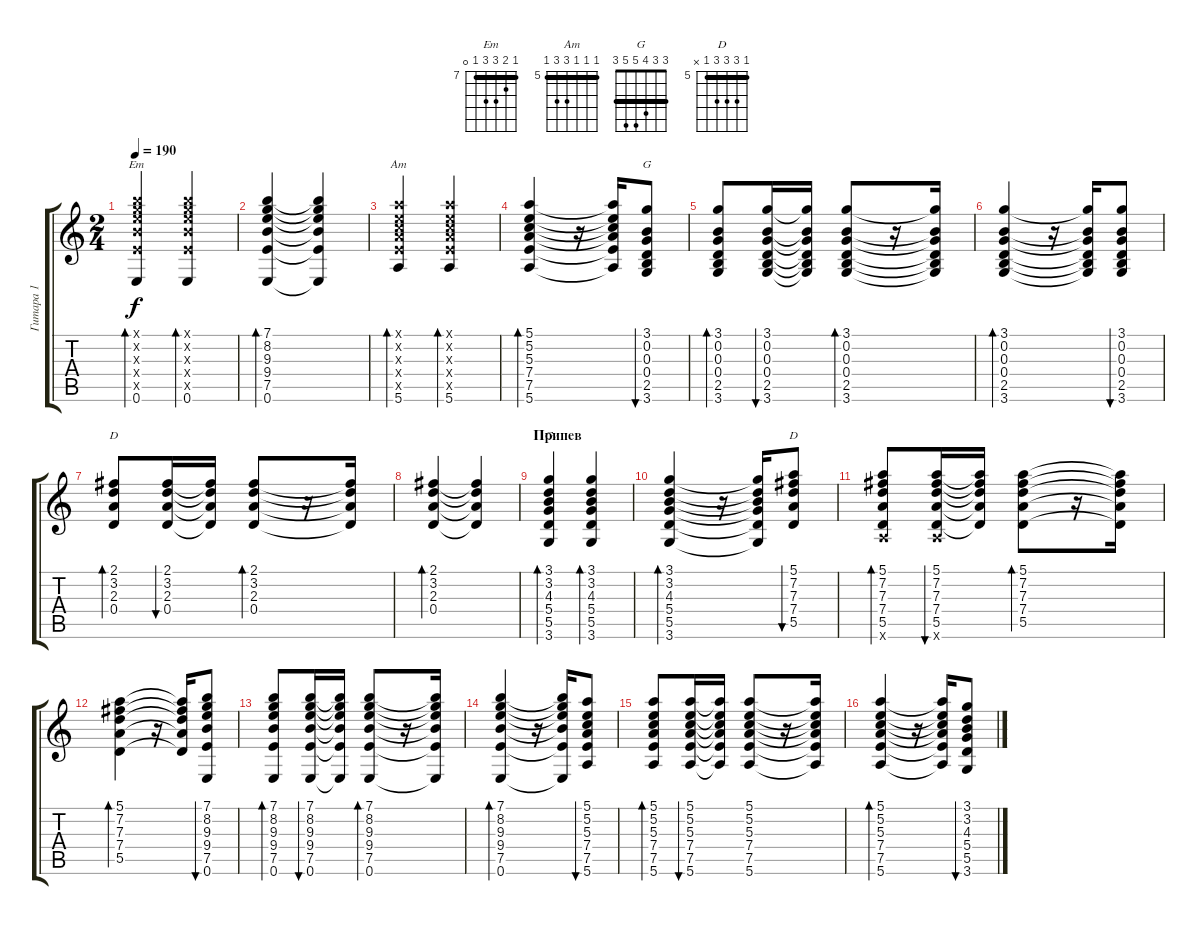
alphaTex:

\track ("Гитара 1" "Гитара 1") {instrument overdrivenguitar}
\staff {score tabs}
\tuning (E4 B3 G3 D3 A2 E2) {hide}
\chord ("Em" 7 8 9 9 7 0) {firstfret 7 barre 7}
\chord ("Am" 5 5 5 7 7 5) {firstfret 5 barre 5}
\chord ("G" 3 0 0 0 2 3)
\chord ("D" 2 3 2 0 x x) {barre 2}
\chord ("G" 3 3 4 5 5 3) {barre 3}
\chord ("D" 5 7 7 7 5 x) {firstfret 5 barre 5}
\ts (2 4)
\tempo 190
\clef g2
\ks c
(7.1{x} 8.2{x} 9.3{x} 9.4{x} 7.5{x} 0.6).4{bd 60 ch "Em" dy f} (7.1{x} 8.2{x} 9.3{x} 9.4{x} 7.5{x} 0.6).4{bd 60} |
(7.1 8.2 9.3 9.4 7.5 0.6).4{bd 60} (7.1{t} 8.2{t} 9.3{t} 9.4{t} 7.5{t} 0.6{t}).4 |
(5.1{x} 5.2{x} 5.3{x} 7.4{x} 7.5{x} 5.6).4{bd 60 ch "Am"} (5.1{x} 5.2{x} 5.3{x} 7.4{x} 7.5{x} 5.6).4{bd 60} |
(5.1 5.2 5.3 7.4 7.5 5.6).4{bd 60} r.16 (5.1{t} 5.2{t} 5.3{t} 7.4{t} 7.5{t} 5.6{t}).16 (3.1 0.2 0.3 0.4 2.5 3.6).8{bu 60 ch "G"} |
(3.1 0.2 0.3 0.4 2.5 3.6).8{bd 60} (3.1 0.2 0.3 0.4 2.5 3.6).16{bu 60} (3.1{t} 0.2{t} 0.3{t} 0.4{t} 2.5{t} 3.6{t}).16 (3.1 0.2 0.3 0.4 2.5 3.6).8{bd 60} r.16 (3.1{t} 0.2{t} 0.3{t} 0.4{t} 2.5{t} 3.6{t}).16 |
(3.1 0.2 0.3 0.4 2.5 3.6).4{bd 60} r.16 (3.1{t} 0.2{t} 0.3{t} 0.4{t} 2.5{t} 3.6{t}).16 (3.1 0.2 0.3 0.4 2.5 3.6).8{bu 60} |
(2.1 3.2 2.3 0.4).8{bd 60 ch "D"} (2.1 3.2 2.3 0.4).16{bu 60} (2.1{t} 3.2{t} 2.3{t} 0.4{t}).16 (2.1 3.2 2.3 0.4).8{bd 60} r.16 (2.1{t} 3.2{t} 2.3{t} 0.4{t}).16 |
(2.1 3.2 2.3 0.4).4{bd 60} (2.1{t} 3.2{t} 2.3{t} 0.4{t}).4 |
\section ("" "Припев")
(3.1 3.2 4.3 5.4 5.5 3.6).4{bd 60 ch "G"} (3.1 3.2 4.3 5.4 5.5 3.6).4{bd 60} |
(3.1 3.2 4.3 5.4 5.5 3.6).4{bd 60} r.16 (3.1{t} 3.2{t} 4.3{t} 5.4{t} 5.5{t} 3.6{t}).16 (5.1 7.2 7.3 7.4 5.5).8{bu 60 ch "D"} |
(5.1 7.2 7.3 7.4 5.5 5.6{x}).8{bd 60} (5.1 7.2 7.3 7.4 5.5 5.6{x}).16{bu 60} (5.1{t} 7.2{t} 7.3{t} 7.4{t} 5.5{t}).16 (5.1 7.2 7.3 7.4 5.5).8{bd 60} r.16 (5.1{t} 7.2{t} 7.3{t} 7.4{t} 5.5{t}).16 |
(5.1 7.2 7.3 7.4 5.5).4{bd 60} r.16 (5.1{t} 7.2{t} 7.3{t} 7.4{t} 5.5{t}).16 (7.1 8.2 9.3 9.4 7.5 0.6).8{bu 60} |
(7.1 8.2 9.3 9.4 7.5 0.6).8{bd 60} (7.1 8.2 9.3 9.4 7.5 0.6).16{bu 60} (7.1{t} 8.2{t} 9.3{t} 9.4{t} 7.5{t} 0.6{t}).16 (7.1 8.2 9.3 9.4 7.5 0.6).8{bd 60} r.16 (7.1{t} 8.2{t} 9.3{t} 9.4{t} 7.5{t} 0.6{t}).16 |
(7.1 8.2 9.3 9.4 7.5 0.6).4{bd 60} r.16 (7.1{t} 8.2{t} 9.3{t} 9.4{t} 7.5{t} 0.6{t}).16 (5.1 5.2 5.3 7.4 7.5 5.6).8{bu 60} |
(5.1 5.2 5.3 7.4 7.5 5.6).8{bd 60} (5.1 5.2 5.3 7.4 7.5 5.6).16{bu 60} (5.1{t} 5.2{t} 5.3{t} 7.4{t} 7.5{t} 5.6{t}).16 (5.1 5.2 5.3 7.4 7.5 5.6).8 r.16 (5.1{t} 5.2{t} 5.3{t} 7.4{t} 7.5{t} 5.6{t}).16 |
(5.1 5.2 5.3 7.4 7.5 5.6).4{bd 60} r.16 (5.1{t} 5.2{t} 5.3{t} 7.4{t} 7.5{t} 5.6{t}).16 (3.1 3.2 4.3 5.4 5.5 3.6).8{bu 60}
